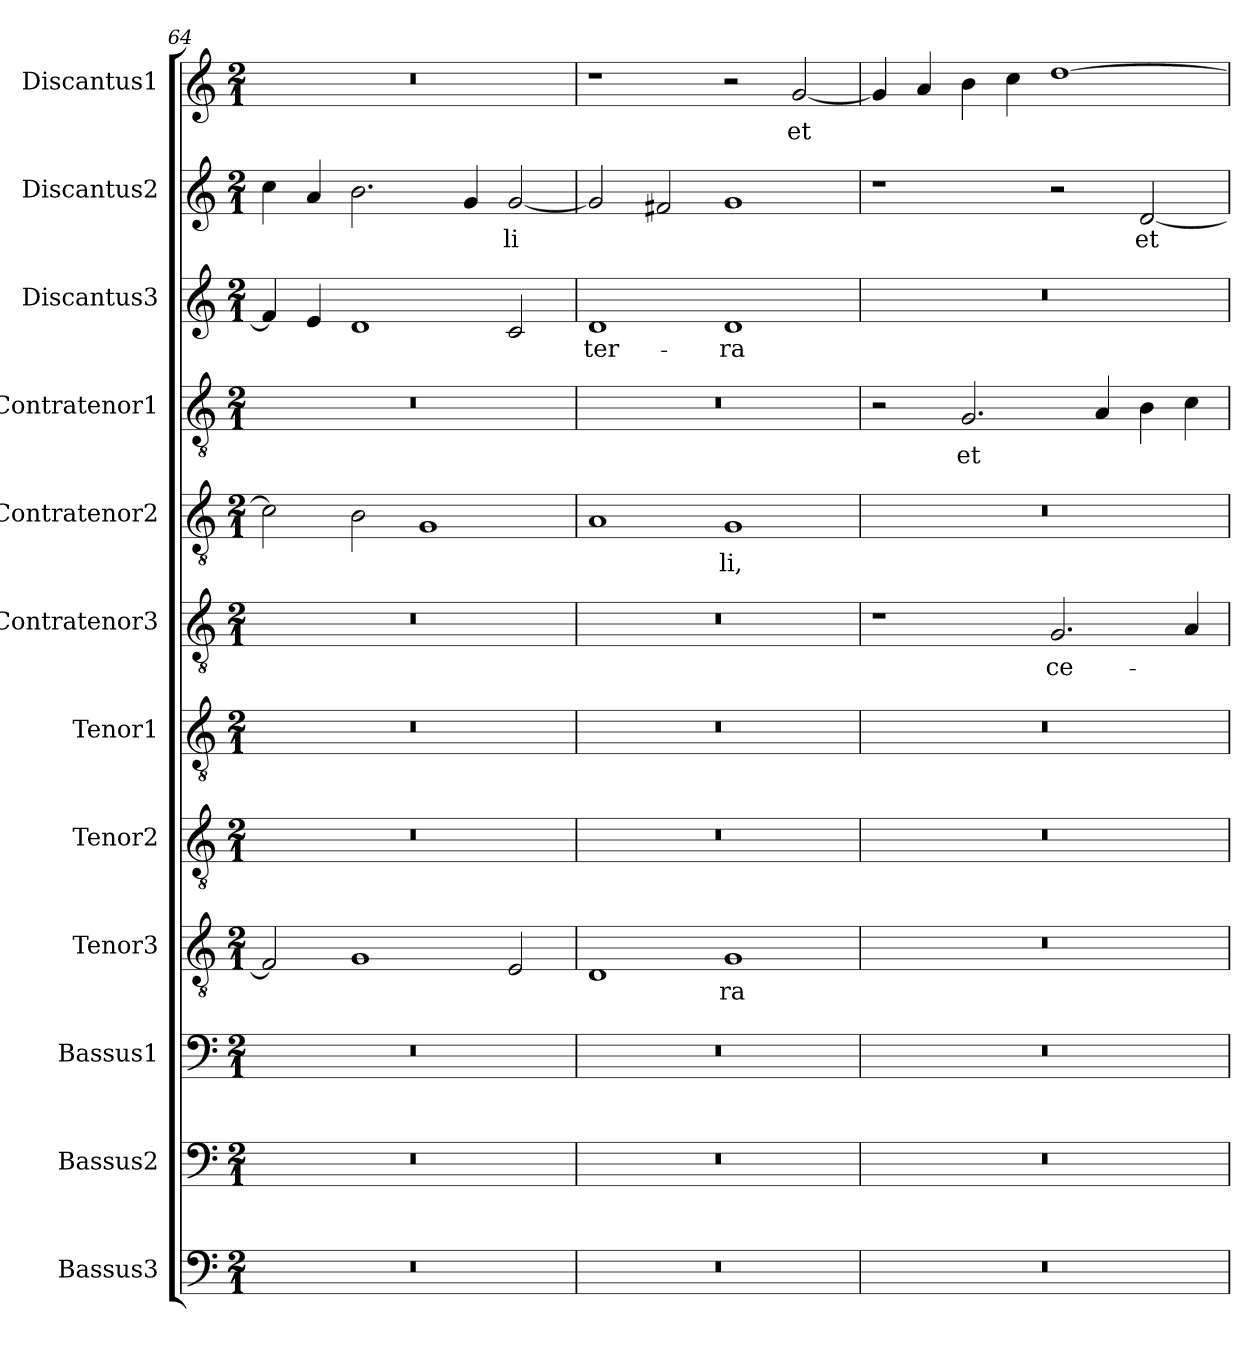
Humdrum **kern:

**kern	**kern	**kern	**kern	**text	**kern	**kern	**kern	**text	**kern	**text	**kern	**text	**kern	**text	**kern	**text	**kern	**text
*part12	*part11	*part10	*part9	*part9	*part8	*part7	*part6	*part6	*part5	*part5	*part4	*part4	*part3	*part3	*part2	*part2	*part1	*part1
*staff12	*staff11	*staff10	*staff9	*staff9	*staff8	*staff7	*staff6	*staff6	*staff5	*staff5	*staff4	*staff4	*staff3	*staff3	*staff2	*staff2	*staff1	*staff1
*I"Bassus3	*I"Bassus2	*I"Bassus1	*I"Tenor3	*	*I"Tenor2	*I"Tenor1	*I"Contratenor3	*	*I"Contratenor2	*	*I"Contratenor1	*	*I"Discantus3	*	*I"Discantus2	*	*I"Discantus1	*
*I'B3	*I'B2	*I'B1	*I'T3	*	*I'T2	*I'T1	*I'Ct3	*	*I'Ct2	*	*I'Ct1	*	*I'D3	*	*I'D2	*	*I'D1	*
*clefF4	*clefF4	*clefF4	*clefGv2	*	*clefGv2	*clefGv2	*clefGv2	*	*clefGv2	*	*clefGv2	*	*clefG2	*	*clefG2	*	*clefG2	*
*k[]	*k[]	*k[]	*k[]	*	*k[]	*k[]	*k[]	*	*k[]	*	*k[]	*	*k[]	*	*k[]	*	*k[]	*
*M2/1	*M2/1	*M2/1	*M2/1	*	*M2/1	*M2/1	*M2/1	*	*M2/1	*	*M2/1	*	*M2/1	*	*M2/1	*	*M2/1	*
=64	=64	=64	=64	=64	=64	=64	=64	=64	=64	=64	=64	=64	=64	=64	=64	=64	=64	=64
0r	0r	0r	2F/]	.	0r	0r	0r	.	2c\]	.	0r	.	4f/]	.	4cc\	.	0r	.
.	.	.	.	.	.	.	.	.	.	.	.	.	4e/	.	4a/	.	.	.
.	.	.	1G/	.	.	.	.	.	2B\	.	.	.	1d/	.	2.b\	.	.	.
.	.	.	.	.	.	.	.	.	1G/	.	.	.	.	.	.	.	.	.
.	.	.	.	.	.	.	.	.	.	.	.	.	.	.	4g/	.	.	.
.	.	.	2E/	.	.	.	.	.	.	.	.	.	2c/	.	[2g/	-li	.	.
=65	=65	=65	=65	=65	=65	=65	=65	=65	=65	=65	=65	=65	=65	=65	=65	=65	=65	=65
0r	0r	0r	1D/	.	0r	0r	0r	.	1A/	.	0r	.	1d/	ter-	2g/]	.	1r	.
.	.	.	.	.	.	.	.	.	.	.	.	.	.	.	2f#X/	.	.	.
.	.	.	1G/	-ra	.	.	.	.	1G/	-li,	.	.	1d/	-ra	1g/	.	2r	.
.	.	.	.	.	.	.	.	.	.	.	.	.	.	.	.	.	[2g/	et
=66	=66	=66	=66	=66	=66	=66	=66	=66	=66	=66	=66	=66	=66	=66	=66	=66	=66	=66
0r	0r	0r	0r	.	0r	0r	1r	.	0r	.	2r	.	0r	.	1r	.	4g/]	.
.	.	.	.	.	.	.	.	.	.	.	.	.	.	.	.	.	4a/	.
.	.	.	.	.	.	.	.	.	.	.	2.G/	et	.	.	.	.	4b\	.
.	.	.	.	.	.	.	.	.	.	.	.	.	.	.	.	.	4cc\	.
.	.	.	.	.	.	.	2.G/	ce-	.	.	.	.	.	.	2r	.	[1dd\	.
.	.	.	.	.	.	.	.	.	.	.	4A/	.	.	.	.	.	.	.
.	.	.	.	.	.	.	.	.	.	.	4B\	.	.	.	[2d/	et	.	.
.	.	.	.	.	.	.	4A/	.	.	.	4c\	.	.	.	.	.	.	.
=	=	=	=	=	=	=	=	=	=	=	=	=	=	=	=	=	=	=
*-	*-	*-	*-	*-	*-	*-	*-	*-	*-	*-	*-	*-	*-	*-	*-	*-	*-	*-
